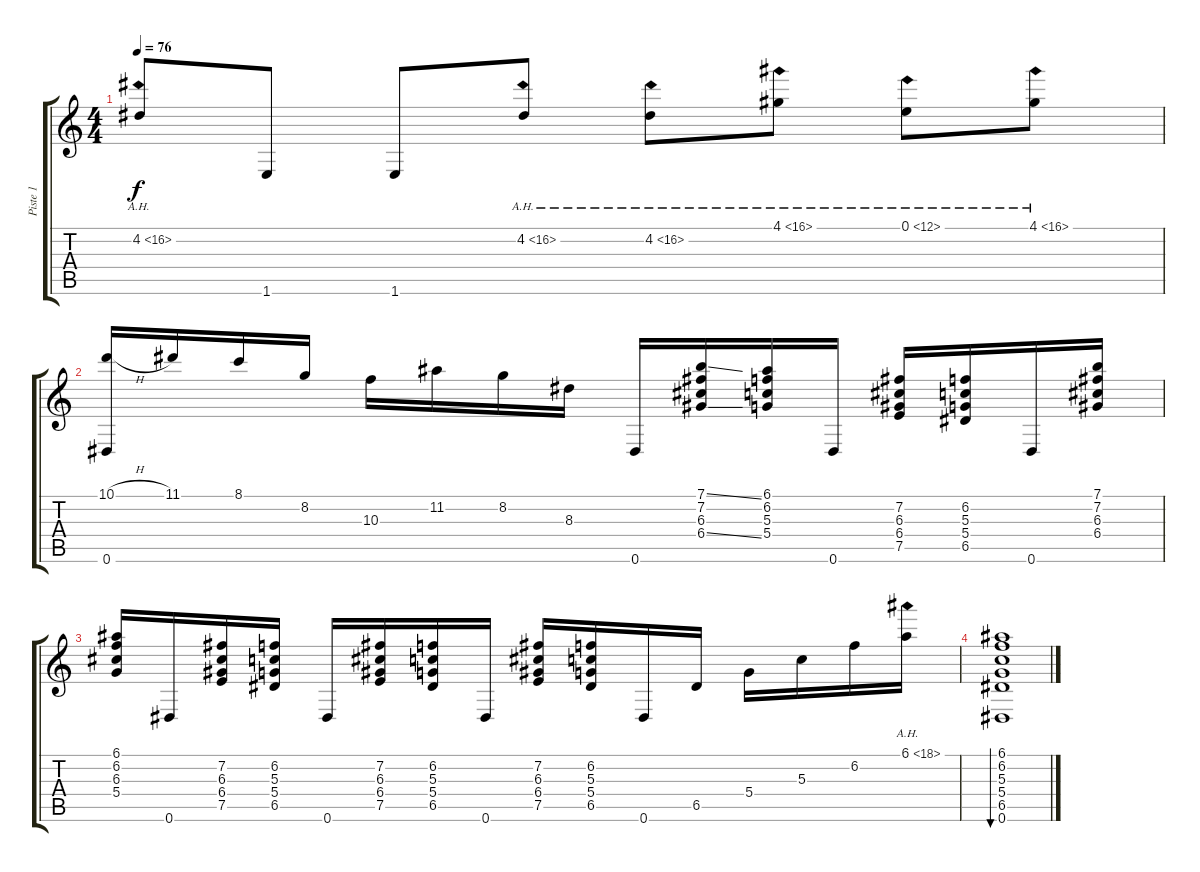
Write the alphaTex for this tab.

\track ("Piste 1" "Piste 1") {instrument acousticguitarnylon}
\staff {score tabs}
\tuning (E4 B3 G3 D3 A2 Eb2) {hide}
\ts (4 4)
\tempo 76
\clef g2
\ks c
4.2{ah 12}.8{dy f} 1.6.8 1.6.8 4.2{ah 12}.8 4.2{ah 12}.8 4.1{ah 12}.8 0.1{ah 12}.8 4.1{ah 12}.8 |
(10.1{h} 0.6).16 11.1.16 8.1.16 8.2.16 10.3.16 11.2.16 8.2.16 8.3.16 0.6.16 (7.1{ss} 7.2 6.3 6.4{ss}).16 (6.1 6.2 5.3 5.4).16 0.6.16 (7.2 6.3 6.4 7.5).16 (6.2 5.3 5.4 6.5).16 0.6.16 (7.1 7.2 6.3 6.4).16 |
(6.1 6.2 6.3 5.4).16 0.6.16 (7.2 6.3 6.4 7.5).16 (6.2 5.3 5.4 6.5).16 0.6.16 (7.2 6.3 6.4 7.5).16 (6.2 5.3 5.4 6.5).16 0.6.16 (7.2 6.3 6.4 7.5).16 (6.2 5.3 5.4 6.5).16 0.6.16 6.5.16 5.4.16 5.3.16 6.2.16 6.1{ah 12}.16 |
(6.1 6.2 5.3 5.4 6.5 0.6).1{bu 60}
